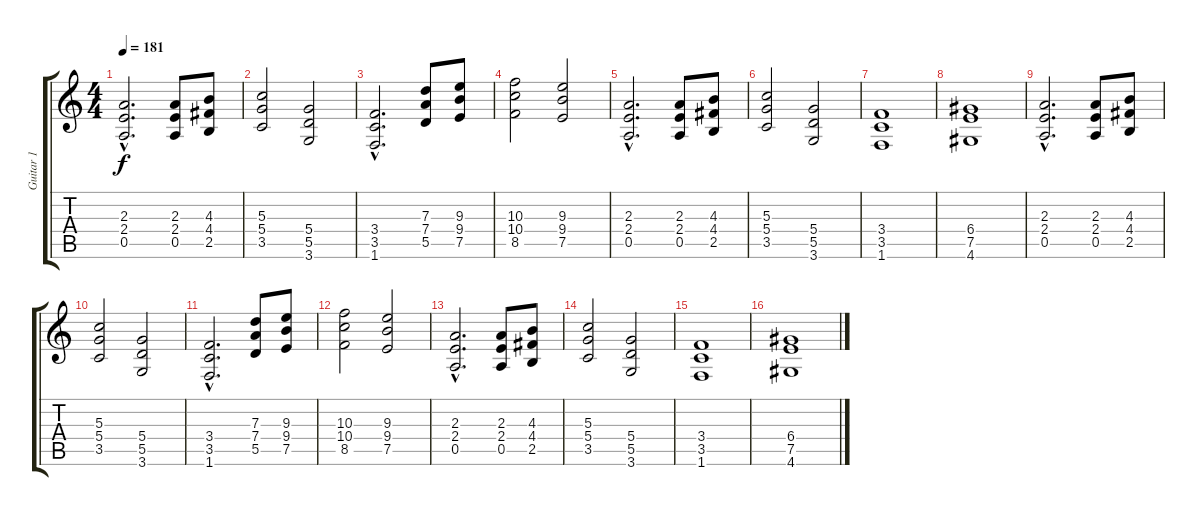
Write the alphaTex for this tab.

\track ("Guitar 1" "Guitar 1") {instrument distortionguitar}
\staff {score tabs}
\tuning (E4 B3 G3 D3 A2 E2) {hide}
\ts (4 4)
\tempo 181
\clef g2
\ks c
(2.3{hac} 2.4{hac} 0.5{hac}).2{d dy f} (2.3 2.4 0.5).8 (4.3 4.4 2.5).8 |
(5.3 5.4 3.5).2 (5.4 5.5 3.6).2 |
(3.4{hac} 3.5{hac} 1.6{hac}).2{d} (7.3 7.4 5.5).8 (9.3 9.4 7.5).8 |
(10.3 10.4 8.5).2 (9.3 9.4 7.5).2 |
(2.3{hac} 2.4{hac} 0.5{hac}).2{d} (2.3 2.4 0.5).8 (4.3 4.4 2.5).8 |
(5.3 5.4 3.5).2 (5.4 5.5 3.6).2 |
(3.4 3.5 1.6).1 |
(6.4 7.5 4.6).1 |
(2.3{hac} 2.4{hac} 0.5{hac}).2{d} (2.3 2.4 0.5).8 (4.3 4.4 2.5).8 |
(5.3 5.4 3.5).2 (5.4 5.5 3.6).2 |
(3.4{hac} 3.5{hac} 1.6{hac}).2{d} (7.3 7.4 5.5).8 (9.3 9.4 7.5).8 |
(10.3 10.4 8.5).2 (9.3 9.4 7.5).2 |
(2.3{hac} 2.4{hac} 0.5{hac}).2{d} (2.3 2.4 0.5).8 (4.3 4.4 2.5).8 |
(5.3 5.4 3.5).2 (5.4 5.5 3.6).2 |
(3.4 3.5 1.6).1 |
(6.4 7.5 4.6).1
